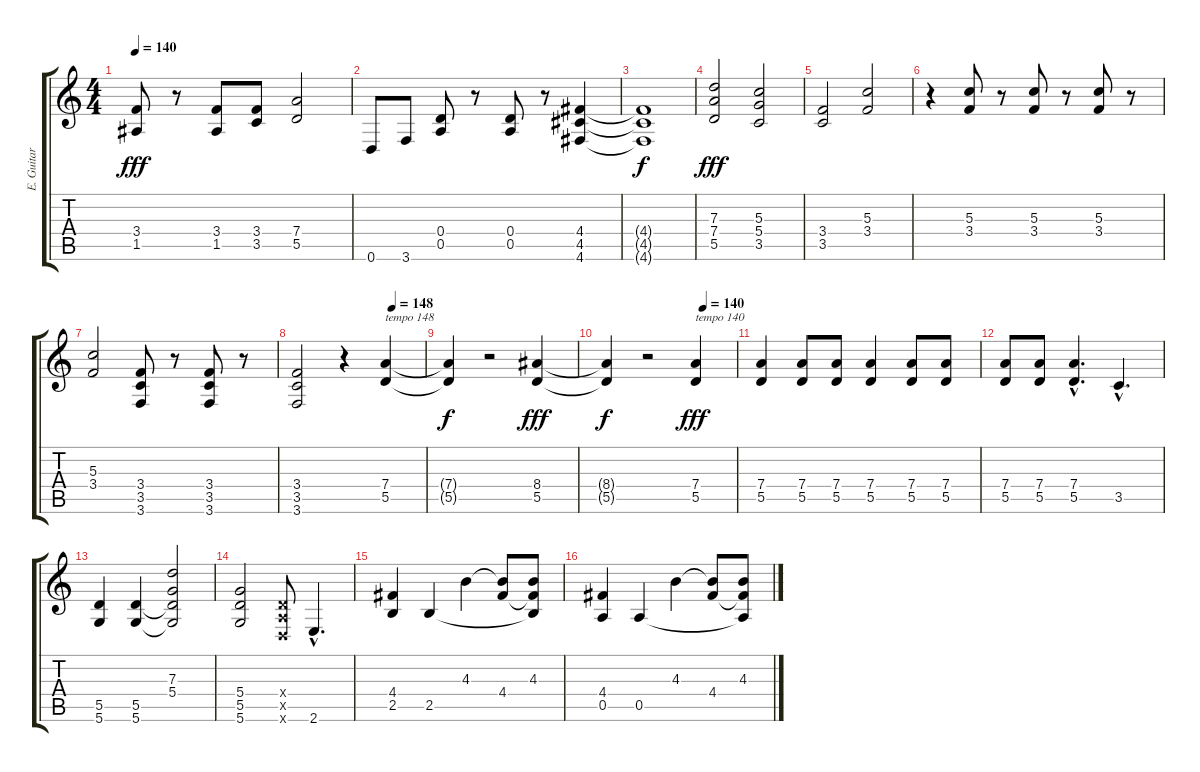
\track ("E. Guitar 3" "E. Guitar ") {instrument distortionguitar}
\staff {score tabs}
\tuning (E4 B3 G3 D3 A2 D2) {hide}
\ts (4 4)
\tempo 140
\clef g2
\ks c
(3.4 1.5).8{dy fff} r.8 (3.4 1.5).8 (3.4 3.5).8 (7.4 5.5).2 |
0.6.8 3.6.8 (0.4 0.5).8 r.8 (0.4 0.5).8 r.8 (4.4 4.5 4.6).4 |
(4.4{t} 4.5{t} 4.6{t}).1{dy f} |
(7.3 7.4 5.5).2{dy fff} (5.3 5.4 3.5).2 |
(3.4 3.5).2 (5.3 3.4).2 |
r.4 (5.3 3.4).8 r.8 (5.3 3.4).8 r.8 (5.3 3.4).8 r.8 |
(5.3 3.4).2 (3.4 3.5 3.6).8 r.8 (3.4 3.5 3.6).8 r.8 |
\tempo (148 0.75)
(3.4 3.5 3.6).2 r.4 (7.4 5.5).4{txt "tempo 148"} |
(7.4{t} 5.5{t}).4{dy f} r.2 (8.4 5.5).4{dy fff} |
\tempo (140 0.75)
(8.4{t} 5.5{t}).4{dy f} r.2 (7.4 5.5).4{txt "tempo 140" dy fff} |
(7.4 5.5).4 (7.4 5.5).8 (7.4 5.5).8 (7.4 5.5).4 (7.4 5.5).8 (7.4 5.5).8 |
(7.4 5.5).8 (7.4 5.5).8 (7.4{hac} 5.5{hac}).4{d} 3.5{hac}.4{d} |
(5.5 5.6).4 (5.5 5.6).4 (7.3 5.4 5.5{t} 5.6{t}).2 |
(5.4 5.5 5.6).2 (0.4{x} 0.5{x} 0.6{x}).8 2.6{hac}.4{d} |
(4.4 2.5).4 2.5.4 4.3.4 (4.3{t} 4.4).8 (4.3 4.4{t} 2.5{t}).8 |
(4.4 0.5).4 0.5.4 4.3.4 (4.3{t} 4.4).8 (4.3 4.4{t} 0.5{t}).8
